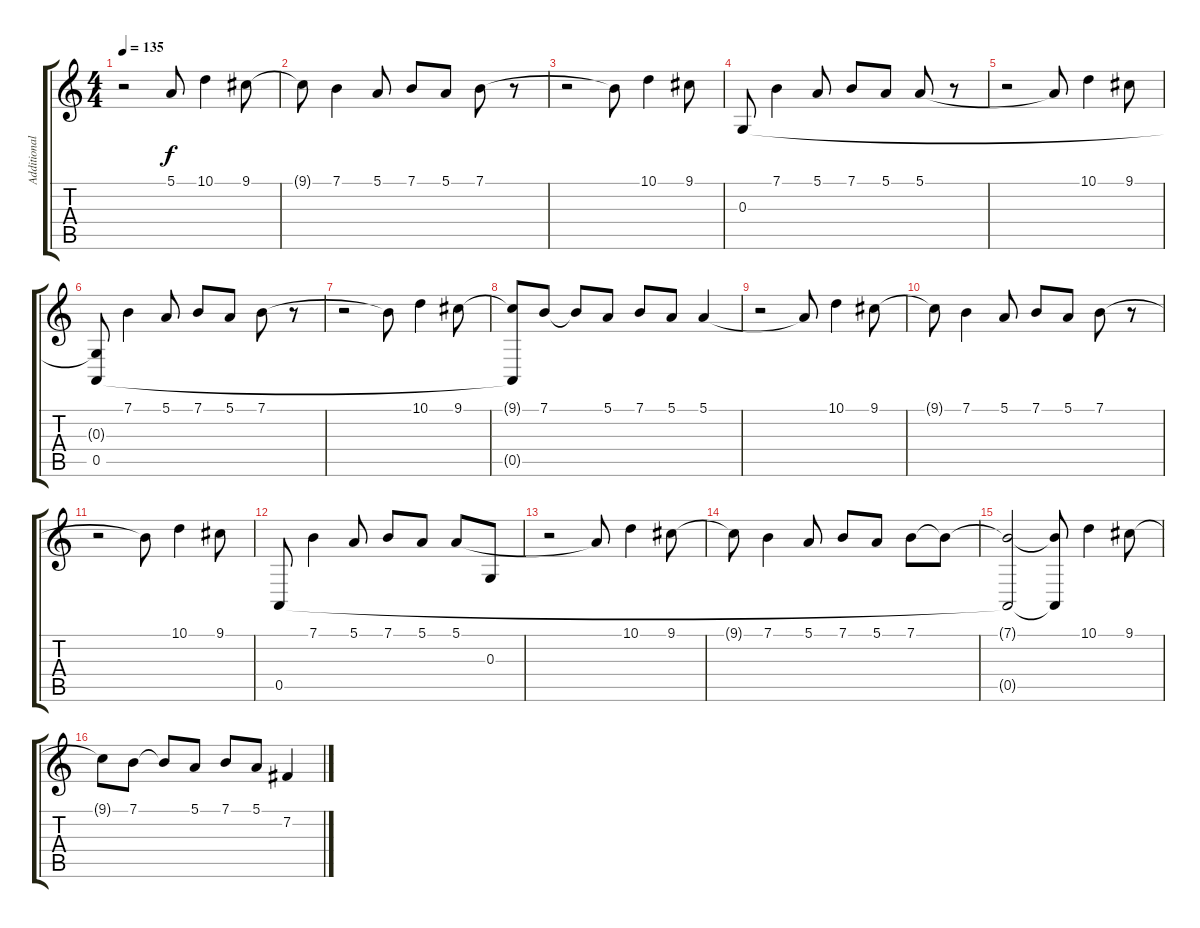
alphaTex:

\track ("Additional Musician" "Additional") {instrument trumpet}
\staff {score tabs}
\tuning (E4 B3 G3 D3 A2 E2) {hide}
\ts (4 4)
\tempo 135
\clef g2
\ks c
r.2{dy f} 5.1{t}.8 10.1.4 9.1.8 |
9.1{t}.8 7.1.4 5.1.8 7.1.8 5.1.8 7.1.8 r.8 |
r.2 7.1{t}.8 10.1.4 9.1.8 |
0.3.8 7.1.4 5.1.8 7.1.8 5.1.8 5.1.8 r.8 |
r.2 5.1{t}.8 10.1.4 9.1.8 |
(0.3{t} 0.5).8 7.1.4 5.1.8 7.1.8 5.1.8 7.1.8 r.8 |
r.2 7.1{t}.8 10.1.4 9.1.8 |
(9.1{t} 0.5{t}).8 7.1.8 7.1{t}.8 5.1.8 7.1.8 5.1.8 5.1.4 |
r.2 5.1{t}.8 10.1.4 9.1.8 |
9.1{t}.8 7.1.4 5.1.8 7.1.8 5.1.8 7.1.8 r.8 |
r.2 7.1{t}.8 10.1.4 9.1.8 |
0.5.8 7.1.4 5.1.8 7.1.8 5.1.8 5.1.8 0.3.8 |
r.2 5.1{t}.8 10.1.4 9.1.8 |
9.1{t}.8 7.1.4 5.1.8 7.1.8 5.1.8 7.1.8 7.1{t}.8 |
(7.1{t} 0.5{t}).2 (7.1{t} 0.5{t}).8 10.1.4 9.1.8 |
9.1{t}.8 7.1.8 7.1{t}.8 5.1.8 7.1.8 5.1.8 7.2.4
